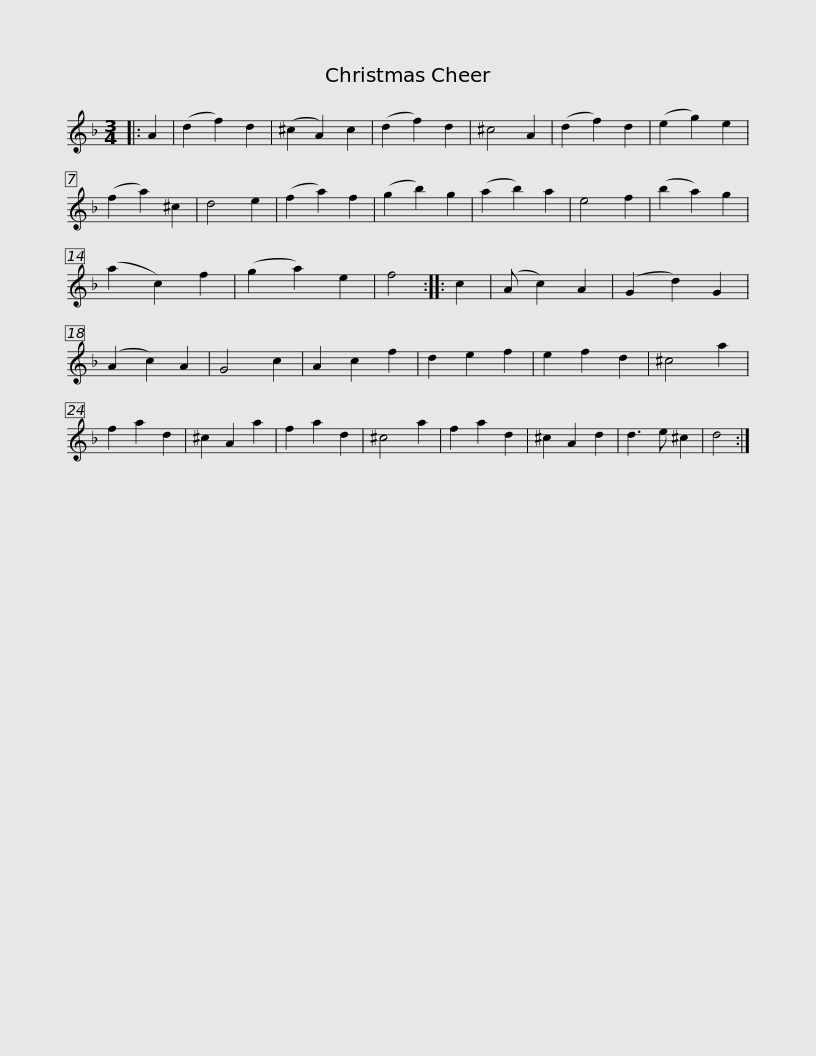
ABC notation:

X:1
L:1/8
M:3/4
I:linebreak $
K:F
V:1 treble
V:1
|: A2 | (d2 f2) d2 | (^c2 A2) c2 | (d2 f2) d2 | ^c4 A2 | %5
 (d2 f2) d2 | (e2 g2) e2 | (f2 a2) ^c2 | d4 e2 | (f2 a2) f2 | %10
 (g2 b2) g2 | (a2 b2) a2 | e4 f2 |$ (b2 a2) g2 | (a2 c2) f2 | %15
 (g2 a2) e2 | f4 :: c2 | (A c2) A2 | (G2 d2) G2 | %20
 (A2 c2) A2 | G4 c2 | A2 c2 f2 | d2 e2 f2 | e2 f2 d2 | %25
 ^c4 a2 | f2 a2 d2 |$ ^c2 A2 a2 | f2 a2 d2 | ^c4 a2 | %30
 f2 a2 d2 | ^c2 A2 d2 | d3 e ^c2 | d4 :| %34
